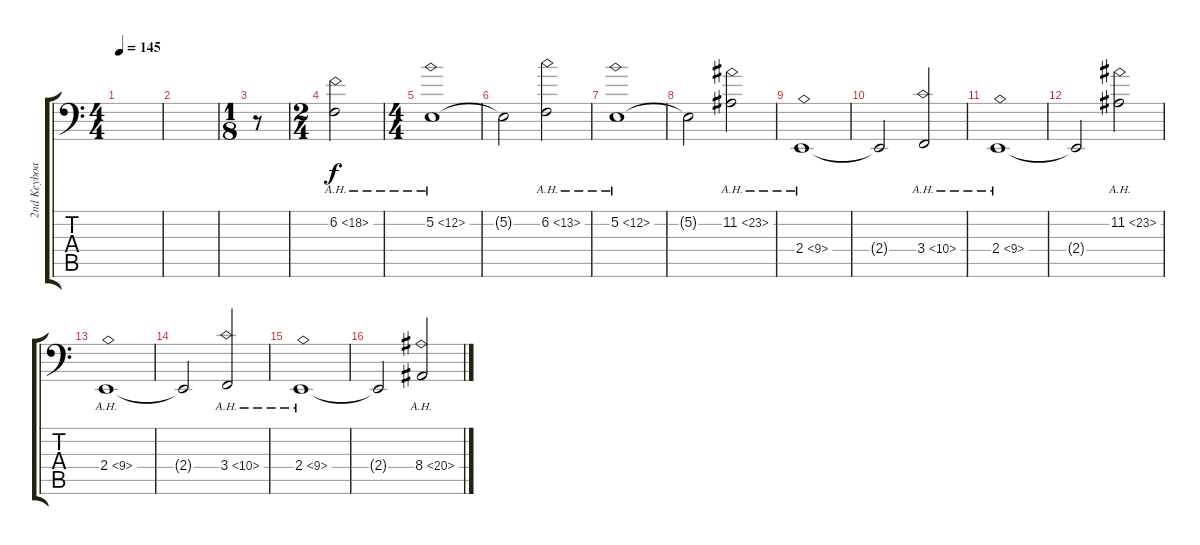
\track ("2nd Keyboard Synth" "2nd Keyboa") {instrument choiraahs}
\staff {score tabs}
\tuning (E3 B2 G2 D2 A1 E1) {hide}
\ts (4 4)
\tempo 145
\clef f4
\ks c
|
|
\ts (1 8)
r.8 |
\ts (2 4)
6.2{ah 12}.2{instrument stringensemble1} |
\ts (4 4)
5.2{ah 7}.1{instrument stringensemble1} |
5.2{t}.2{instrument stringensemble1} 6.2{ah 7}.2 |
5.2{ah 7}.1{instrument stringensemble1} |
5.2{t}.2{instrument stringensemble1} 11.2{ah 12}.2 |
2.4{ah 7}.1{instrument stringensemble1} |
2.4{t}.2{instrument stringensemble1} 3.4{ah 7}.2 |
2.4{ah 7}.1{instrument stringensemble1} |
2.4{t}.2{instrument stringensemble1} 11.2{ah 12}.2 |
2.4{ah 7}.1{instrument stringensemble1} |
2.4{t}.2{instrument stringensemble1} 3.4{ah 7}.2 |
2.4{ah 7}.1{instrument stringensemble1} |
2.4{t}.2{instrument stringensemble1} 8.4{ah 12}.2
